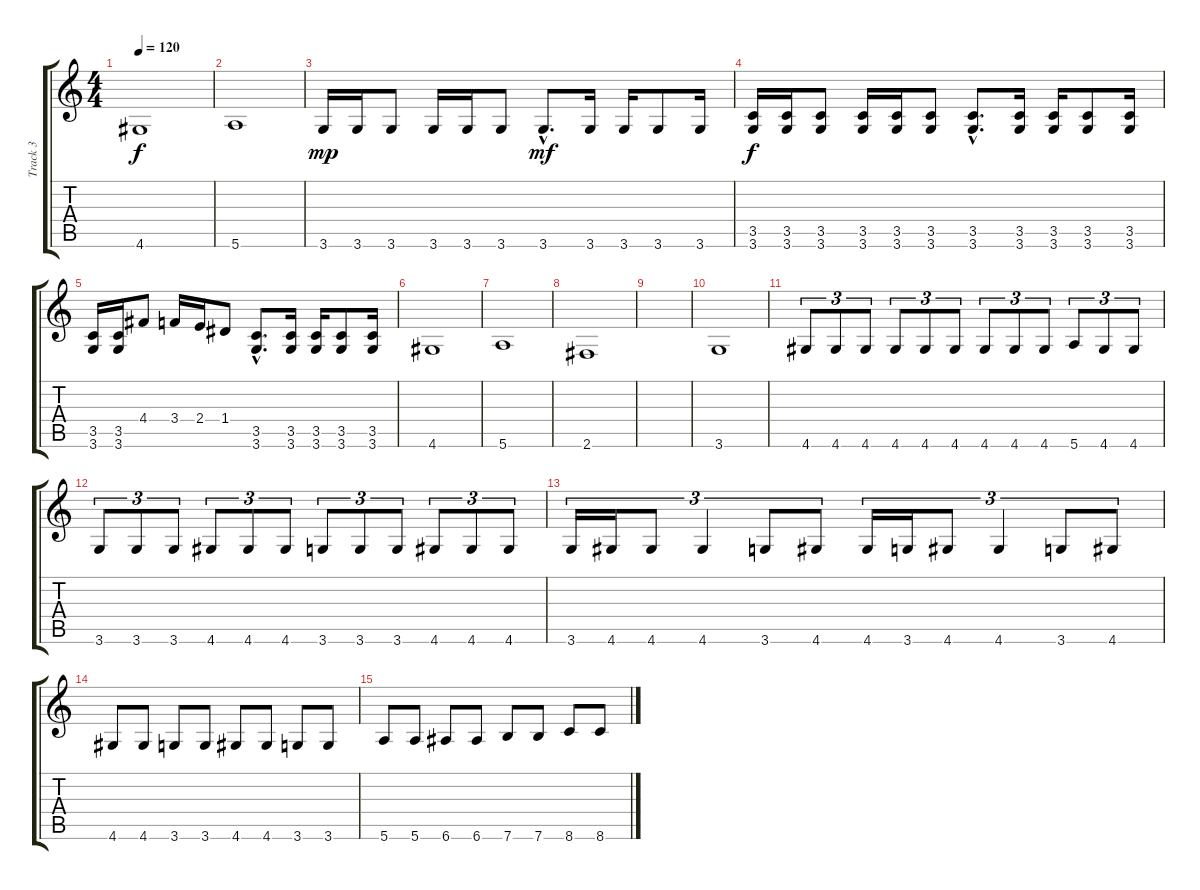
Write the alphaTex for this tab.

\track ("Track 3" "Track 3") {instrument electricbassfinger}
\staff {score tabs}
\tuning (E4 B3 G3 D3 A2 E2) {hide}
\ts (4 4)
\tempo 120
\clef g2
\ks c
4.6.1{dy f} |
5.6.1 |
3.6.16{dy mp} 3.6.16 3.6.8 3.6.16 3.6.16 3.6.8 3.6{hac}.8{d dy mf} 3.6.16 3.6.16 3.6.8 3.6.16 |
(3.5 3.6).16{dy f} (3.5 3.6).16 (3.5 3.6).8 (3.5 3.6).16 (3.5 3.6).16 (3.5 3.6).8 (3.5{hac} 3.6{hac}).8{d} (3.5 3.6).16 (3.5 3.6).16 (3.5 3.6).8 (3.5 3.6).16 |
(3.5 3.6).16 (3.5 3.6).16 4.4.8 3.4.16 2.4.16 1.4.8 (3.5{hac} 3.6{hac}).8{d} (3.5 3.6).16 (3.5 3.6).16 (3.5 3.6).8 (3.5 3.6).16 |
4.6.1 |
5.6.1 |
2.6.1 |
|
3.6.1 |
4.6.8{tu (3 2)} 4.6.8{tu (3 2)} 4.6.8{tu (3 2)} 4.6.8{tu (3 2)} 4.6.8{tu (3 2)} 4.6.8{tu (3 2)} 4.6.8{tu (3 2)} 4.6.8{tu (3 2)} 4.6.8{tu (3 2)} 5.6.8{tu (3 2)} 4.6.8{tu (3 2)} 4.6.8{tu (3 2)} |
3.6.8{tu (3 2)} 3.6.8{tu (3 2)} 3.6.8{tu (3 2)} 4.6.8{tu (3 2)} 4.6.8{tu (3 2)} 4.6.8{tu (3 2)} 3.6.8{tu (3 2)} 3.6.8{tu (3 2)} 3.6.8{tu (3 2)} 4.6.8{tu (3 2)} 4.6.8{tu (3 2)} 4.6.8{tu (3 2)} |
3.6.16{tu (3 2)} 4.6.16{tu (3 2)} 4.6.8{tu (3 2)} 4.6.4{tu (3 2)} 3.6.8{tu (3 2)} 4.6.8{tu (3 2)} 4.6.16{tu (3 2)} 3.6.16{tu (3 2)} 4.6.8{tu (3 2)} 4.6.4{tu (3 2)} 3.6.8{tu (3 2)} 4.6.8{tu (3 2)} |
4.6.8 4.6.8 3.6.8 3.6.8 4.6.8 4.6.8 3.6.8 3.6.8 |
5.6.8 5.6.8 6.6.8 6.6.8 7.6.8 7.6.8 8.6.8 8.6.8
